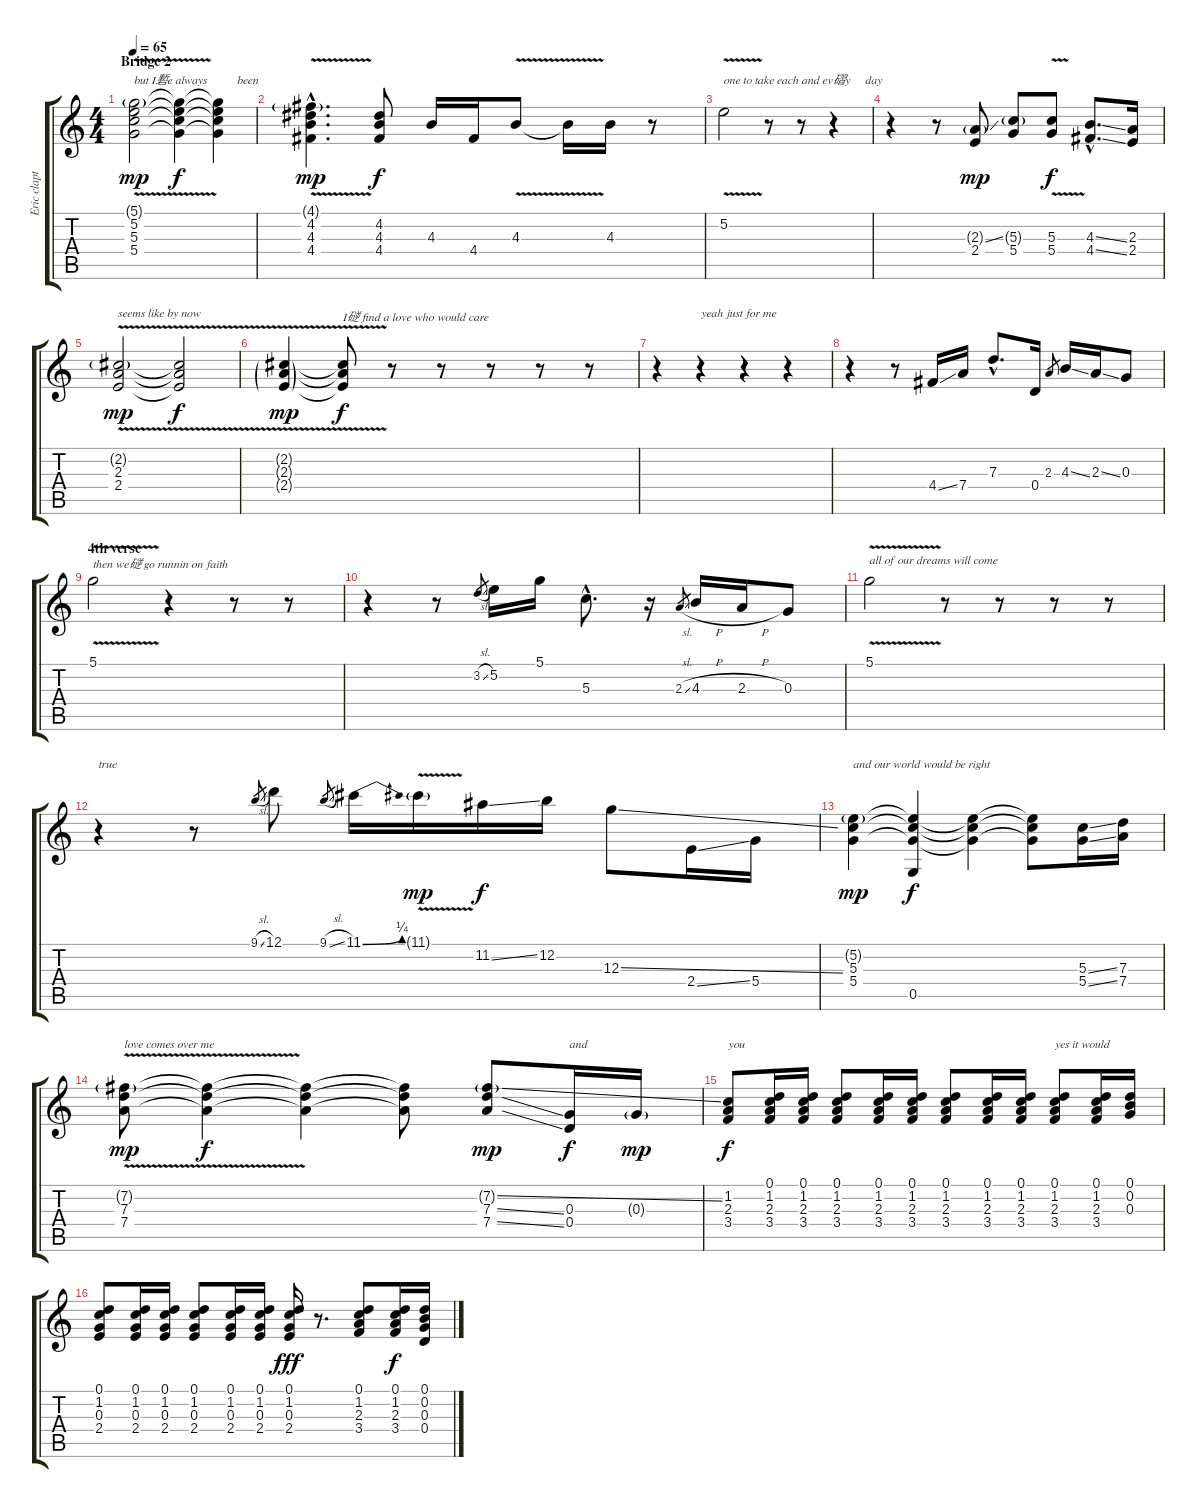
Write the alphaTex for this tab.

\track ("Eric clapton" "Eric clapt") {instrument acousticguitarsteel}
\staff {score tabs}
\tuning (D4 B3 G3 D3 G2 D2) {hide}
\ts (4 4)
\section ("" "Bridge 2")
\tempo 65
\clef g2
\ks c
(5.1{v g} 5.2{v} 5.3{v} 5.4{v}).2{txt "but I磛e always          been" dy mp} (5.1{t} 5.2{t} 5.3{t} 5.4{t}).4{dy f} (5.1{t} 5.2{t} 5.3{t} 5.4{t}).4 |
(4.1{v g hac} 4.2{v hac} 4.3{v hac} 4.4{v hac}).4{d dy mp} (4.2 4.3 4.4).8{dy f} 4.3.16 4.4.16 4.3{v}.8 4.3{t}.16 4.3.16 r.8 |
5.2{v}.2{txt "one to take each and ev磖y     day"} r.8 r.8 r.4 |
r.4 r.8 (2.3{ss g} 2.4).8{dy mp} (5.3{g} 5.4).8 (5.3{v} 5.4{v}).8{dy f} (4.3{ss hac} 4.4{ss hac}).8{d} (2.3 2.4).16 |
(2.2{v g} 2.3{v} 2.4{v}).2{txt "seems like by now" dy mp} (2.2{t} 2.3{t} 2.4{t}).2{dy f} |
(2.2{v g} 2.3{v g} 2.4{v g}).4{dy mp} (2.2{t} 2.3{t} 2.4{t}).8{txt "I磀 find a love who would care" dy f} r.8 r.8 r.8 r.8 r.8 |
r.4 r.4{txt "yeah just for me"} r.4 r.4 |
r.4 r.8 4.4{ss}.16 7.4.16 7.3{hac}.8{d} 0.4.16 2.3.8{gr} 4.3{ss}.16 2.3{ss}.16 0.3.8 |
\section ("" "4th verse")
5.1{v}.2{txt "then we磀 go runnin on faith"} r.4 r.8 r.8 |
r.4 r.8 3.2{sl}.8{gr} 5.2.16 5.1.16 5.3{hac}.8{d} r.16 2.3{sl}.8{gr} 4.3{h}.16 2.3{h}.16 0.3.8 |
5.1{v}.2{txt "all of our dreams will come"} r.8 r.8 r.8 r.8 |
r.4{txt "true"} r.8 9.1{sl}.8{gr} 12.1.8 9.1{sl}.8{gr} 11.1{be (bend 0 0 60 1)}.16 11.1{v g}.16{dy mp} 11.2{ss}.16{dy f} 12.2.16 12.3{ss}.8 2.4{ss}.16 5.4.16 |
(5.2{g} 5.3 5.4).4{txt "and our world would be right" dy mp} (5.2{t} 5.3{t} 5.4{t} 0.5).4{dy f} (5.2{t} 5.3{t} 5.4{t}).4 (5.2{t} 5.3{t} 5.4{t}).8 (5.3{ss} 5.4{ss}).16 (7.3 7.4).16 |
(7.2{v g} 7.3{v} 7.4{v}).8{txt "love comes over me" dy mp} (7.2{t} 7.3{t} 7.4{t}).4{dy f} (7.2{t} 7.3{t} 7.4{t}).4 (7.2{t} 7.3{t} 7.4{t}).8 (7.2{ss g} 7.3{ss} 7.4{ss}).8{dy mp} (0.3 0.4).16{txt "and" dy f} 0.3{g}.16{dy mp} |
(1.2 2.3 3.4).8{txt "you" dy f} (0.1 1.2 2.3 3.4).16 (0.1 1.2 2.3 3.4).16 (0.1 1.2 2.3 3.4).8 (0.1 1.2 2.3 3.4).16 (0.1 1.2 2.3 3.4).16 (0.1 1.2 2.3 3.4).8 (0.1 1.2 2.3 3.4).16 (0.1 1.2 2.3 3.4).16 (0.1 1.2 2.3 3.4).8{txt "yes it would"} (0.1 1.2 2.3 3.4).16 (0.1 0.2 0.3).16 |
(0.1 1.2 0.3 2.4).8 (0.1 1.2 0.3 2.4).16 (0.1 1.2 0.3 2.4).16 (0.1 1.2 0.3 2.4).8 (0.1 1.2 0.3 2.4).16 (0.1 1.2 0.3 2.4).16 (0.1 1.2 0.3 2.4).16{dy fff} r.8{d} (0.1 1.2 2.3 3.4).8 (0.1 1.2 2.3 3.4).16{dy f} (0.1 0.2 0.3 0.4).16
